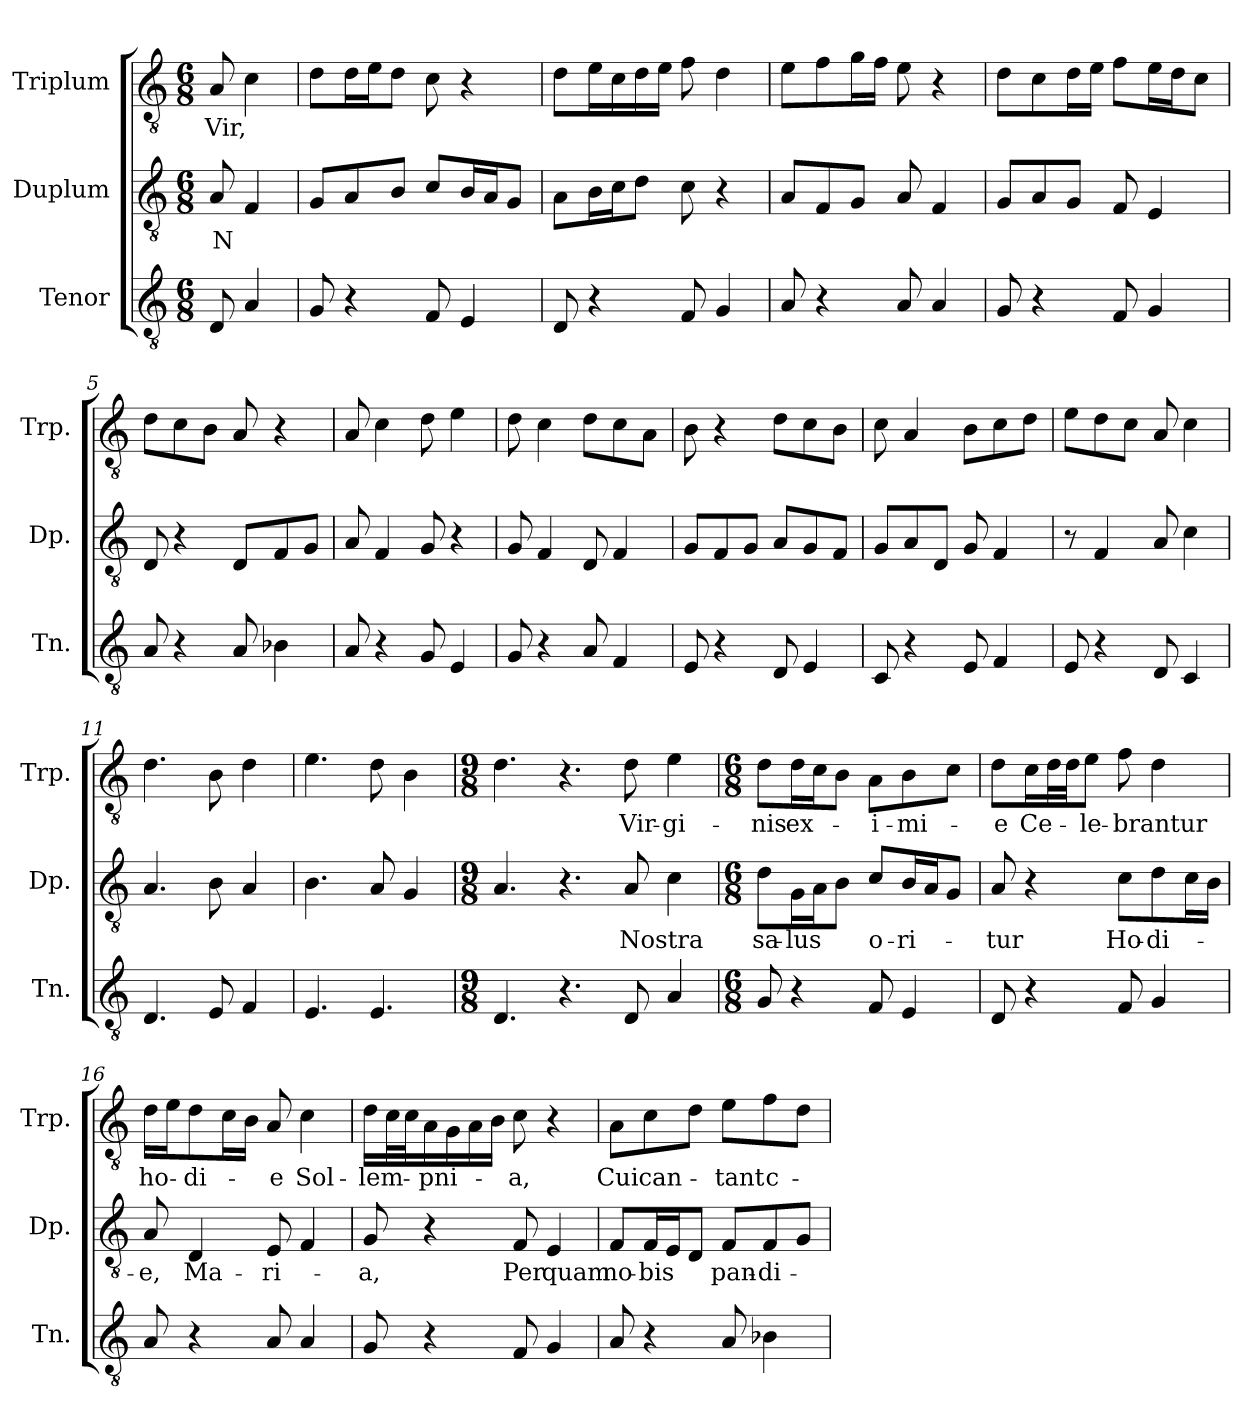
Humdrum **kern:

**kern	**kern	**text	**kern	**text
*part3	*part2	*part2	*part1	*part1
*staff3	*staff2	*staff2	*staff1	*staff1
*I"Tenor	*I"Duplum	*	*I"Triplum	*
*I'Tn.	*I'Dp.	*	*I'Trp.	*
*clefGv2	*clefGv2	*	*clefGv2	*
*k[]	*k[]	*	*k[]	*
*M6/8	*M6/8	*	*M6/8	*
=	=	=	=	=
!	!	!LO:LY:b	!	!LO:LY:b
8D/	8A/	N	8A/	Vir,
4A/	4F/	.	4c\	.
=1	=1	=1	=1	=1
8G/	8G/L	.	8d\L	.
4r	8A/	.	16d\L	.
.	.	.	16e\J	.
.	8B/J	.	8d\J	.
8F/	8c/L	.	8c\	.
4E/	16B/L	.	4r	.
.	16A/J	.	.	.
.	8G/J	.	.	.
=2	=2	=2	=2	=2
8D/	8A\L	.	8d\L	.
4r	16B\L	.	16e\L	.
.	16c\J	.	16c\	.
.	8d\J	.	16d\	.
.	.	.	16e\JJ	.
8F/	8c\	.	8f\	.
4G/	4r	.	4d\	.
=3	=3	=3	=3	=3
8A/	8A/L	.	8e\L	.
4r	8F/	.	8f\	.
.	8G/J	.	16g\L	.
.	.	.	16f\JJ	.
8A/	8A/	.	8e\	.
4A/	4F/	.	4r	.
=4	=4	=4	=4	=4
8G/	8G/L	.	8d\L	.
4r	8A/	.	8c\	.
.	8G/J	.	16d\L	.
.	.	.	16e\JJ	.
8F/	8F/	.	8f\L	.
4G/	4E/	.	16e\L	.
.	.	.	16d\J	.
.	.	.	8c\J	.
=5	=5	=5	=5	=5
8A/	8D/	.	8d\L	.
4r	4r	.	8c\	.
.	.	.	8B\J	.
8A/	8D/L	.	8A/	.
4B-X\	8F/	.	4r	.
.	8G/J	.	.	.
!!LO:LB:g=z
=6	=6	=6	=6	=6
8A/	8A/	.	8A/	.
4r	4F/	.	4c\	.
8G/	8G/	.	8d\	.
4E/	4r	.	4e\	.
=7	=7	=7	=7	=7
8G/	8G/	.	8d\	.
4r	4F/	.	4c\	.
8A/	8D/	.	8d\L	.
4F/	4F/	.	8c\	.
.	.	.	8A\J	.
=8	=8	=8	=8	=8
8E/	8G/L	.	8B\	.
4r	8F/	.	4r	.
.	8G/J	.	.	.
8D/	8A/L	.	8d\L	.
4E/	8G/	.	8c\	.
.	8F/J	.	8B\J	.
=9	=9	=9	=9	=9
8C/	8G/L	.	8c\	.
4r	8A/	.	4A/	.
.	8D/J	.	.	.
8E/	8G/	.	8B\L	.
4F/	4F/	.	8c\	.
.	.	.	8d\J	.
=10	=10	=10	=10	=10
8E/	8r	.	8e\L	.
4r	4F/	.	8d\	.
.	.	.	8c\J	.
8D/	8A/	.	8A/	.
4C/	4c\	.	4c\	.
=11	=11	=11	=11	=11
4.D/	4.A/	.	4.d\	.
8E/	8B\	.	8B\	.
4F/	4A/	.	4d\	.
=12	=12	=12	=12	=12
4.E/	4.B\	.	4.e\	.
4.E/	8A/	.	8d\	.
.	4G/	.	4B\	.
!!LO:LB:g=z
=13	=13	=13	=13	=13
*M9/8	*M9/8	*	*M9/8	*
4.D/	4.A/	.	4.d\	.
4.r	4.r	.	4.r	.
!	!	!LO:LY:b	!	!LO:LY:b
8D/	8A/	Nostra	8d\	Vir-
!	!	!	!	!LO:LY:b
4A/	4c\	.	4e\	-gi-
=14	=14	=14	=14	=14
*M6/8	*M6/8	*	*M6/8	*
!	!	!LO:LY:b	!	!LO:LY:b
8G/	8d\L	sa-	8d\L	-nis
!	!	!LO:LY:b	!	!LO:LY:b
4r	16G\L	-lus	16d\L	ex-
.	16A\J	.	16c\J	.
.	8B\J	.	8B\J	.
!	!	!LO:LY:b	!	!LO:LY:b
8F/	8c/L	o-	8A\L	-i-
!	!	!LO:LY:b	!	!LO:LY:b
4E/	16B/L	-ri-	8B\	-mi-
.	16A/J	.	.	.
.	8G/J	.	8c\J	.
=15	=15	=15	=15	=15
!	!	!LO:LY:b	!	!LO:LY:b
8D/	8A/	-tur	8d\L	-e
!	!	!	!	!LO:LY:b
4r	4r	.	16c\L	Ce-
*	*	*	*tremolo	*
.	.	.	32d\	.
.	.	.	32d\JJJ	.
*	*	*	*Xtremolo	*
!	!	!	!	!LO:LY:b
.	.	.	8e\J	-le-
!	!	!LO:LY:b	!	!LO:LY:b
8F/	8c\L	Ho-	8f\	-brantur
!	!	!LO:LY:b	!	!
4G/	8d\	-di-	4d\	.
.	16c\L	.	.	.
.	16B\JJ	.	.	.
=16	=16	=16	=16	=16
!	!	!LO:LY:b	!	!LO:LY:b
8A/	8A/	-e,	16d\LL	ho-
.	.	.	16e\J	.
!	!	!LO:LY:b	!	!LO:LY:b
4r	4D/	Ma-	8d\	-di-
.	.	.	16c\L	.
.	.	.	16B\JJ	.
!	!	!LO:LY:b	!	!LO:LY:b
8A/	8E/	-ri-	8A/	-e
!	!	!	!	!LO:LY:b
4A/	4F/	.	4c\	Sol-
=17	=17	=17	=17	=17
!	!	!LO:LY:b	!	!LO:LY:b
8G/	8G/	-a,	16d\LL	-lem-
*	*	*	*tremolo	*
.	.	.	32c\	.
.	.	.	32c\	.
*	*	*	*Xtremolo	*
!	!	!	!	!LO:LY:b
4r	4r	.	16A\	-pni-
.	.	.	16G\	.
.	.	.	16A\	.
.	.	.	16B\JJ	.
!	!	!LO:LY:b	!	!LO:LY:b
8F/	8F/	Per	8c\	-a,
!	!	!LO:LY:b	!	!
4G/	4E/	quam	4r	.
!!LO:PB:g=z
=18	=18	=18	=18	=18
!	!	!LO:LY:b	!	!LO:LY:b
8A/	8F/L	no-	8A\L	Cui
!	!	!LO:LY:b	!	!LO:LY:b
4r	16F/L	-bis	8c\	can-
.	16E/J	.	.	.
.	8D/J	.	8d\J	.
!	!	!LO:LY:b	!	!LO:LY:b
8A/	8F/L	pan-	8e\L	-tant
!	!	!LO:LY:b	!	!LO:LY:b
4B-X\	8F/	-di-	8f\	c-
.	8G/J	.	8d\J	.
=	=	=	=	=
*-	*-	*-	*-	*-
